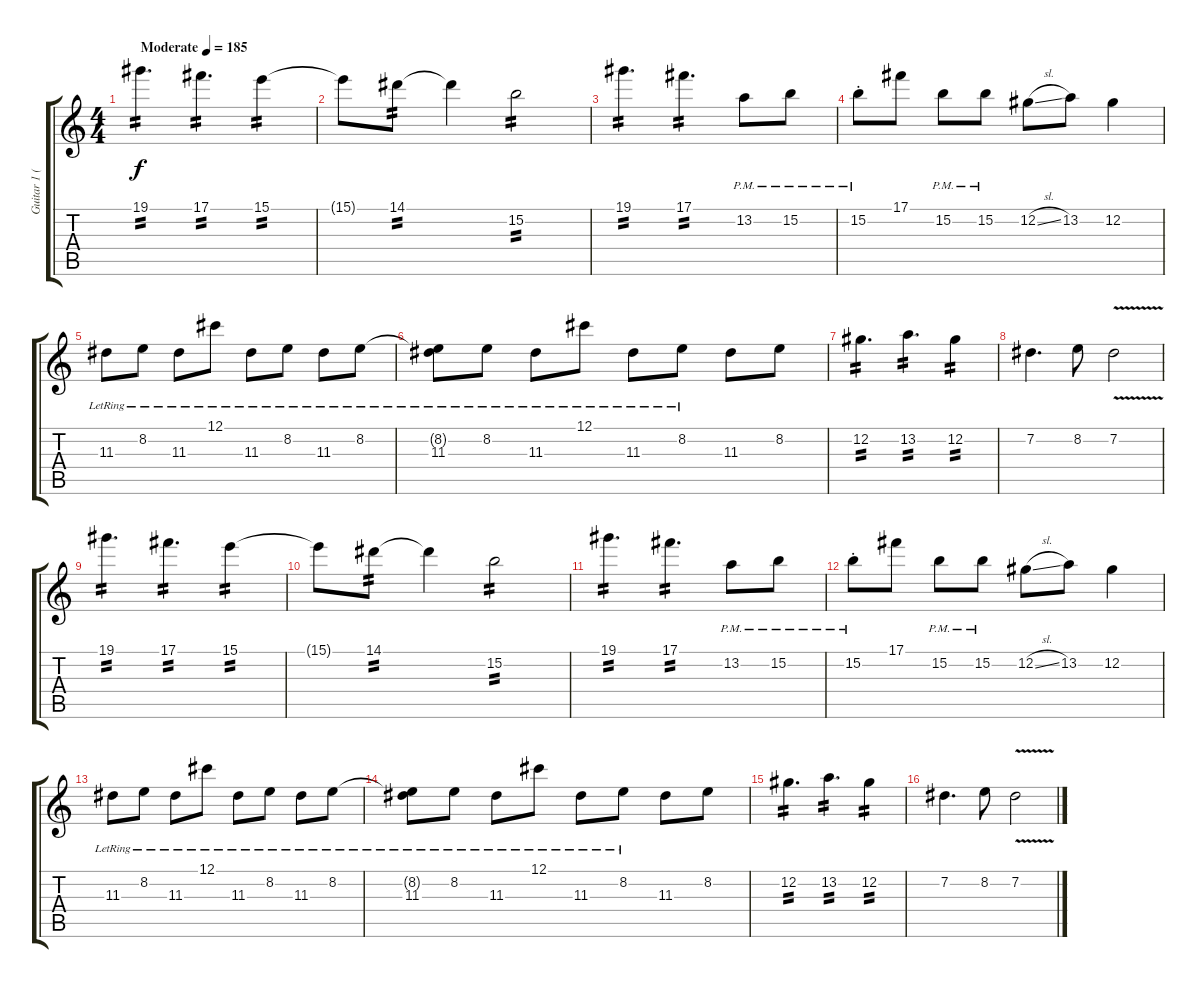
\track ("Guitar 1 (Cran)" "Guitar 1 (") {instrument distortionguitar}
\staff {score tabs}
\tuning (Db4 Ab3 E3 B2 Gb2 B1) {hide}
\ts (4 4)
\tempo (185 "Moderate")
\clef g2
\ks c
19.1.4{d tp 2 dy f instrument distortionguitar} 17.1.4{d tp 2} 15.1.4{tp 2} |
15.1{t}.8 14.1.8{tp 2} 14.1{t}.4 15.2.2{tp 2} |
19.1.4{d tp 2} 17.1.4{d tp 2} 13.2{pm}.8 15.2{pm}.8 |
15.2{pm st}.8 17.1.8 15.2{pm}.8 15.2{pm}.8 12.2{sl}.8 13.2.8 12.2.4 |
11.3{lr}.8 8.2{lr}.8 11.3{lr}.8 12.1{lr}.8 11.3{lr}.8 8.2{lr}.8 11.3{lr}.8 8.2{lr}.8 |
(8.2{t} 11.3{lr}).8 8.2{lr}.8 11.3{lr}.8 12.1{lr}.8 11.3{lr}.8 8.2{lr}.8 11.3.8 8.2.8 |
12.2.4{d tp 2} 13.2.4{d tp 2} 12.2.4{tp 2} |
7.2.4{d} 8.2.8 7.2{v}.2 |
19.1.4{d tp 2} 17.1.4{d tp 2} 15.1.4{tp 2} |
15.1{t}.8 14.1.8{tp 2} 14.1{t}.4 15.2.2{tp 2} |
19.1.4{d tp 2} 17.1.4{d tp 2} 13.2{pm}.8 15.2{pm}.8 |
15.2{pm st}.8 17.1.8 15.2{pm}.8 15.2{pm}.8 12.2{sl}.8 13.2.8 12.2.4 |
11.3{lr}.8 8.2{lr}.8 11.3{lr}.8 12.1{lr}.8 11.3{lr}.8 8.2{lr}.8 11.3{lr}.8 8.2{lr}.8 |
(8.2{t} 11.3{lr}).8 8.2{lr}.8 11.3{lr}.8 12.1{lr}.8 11.3{lr}.8 8.2{lr}.8 11.3.8 8.2.8 |
12.2.4{d tp 2} 13.2.4{d tp 2} 12.2.4{tp 2} |
7.2.4{d} 8.2.8 7.2{v}.2
